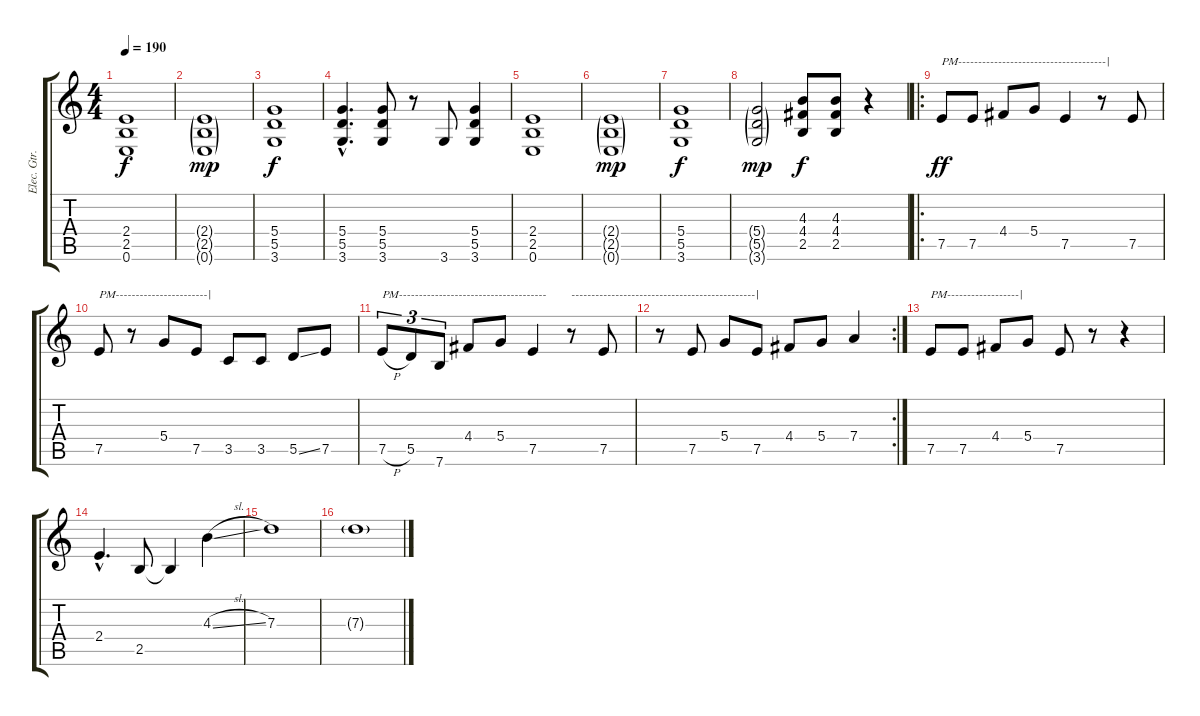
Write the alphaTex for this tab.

\track ("Elec. Gtr. II(w solos)" "Elec. Gtr.") {instrument distortionguitar}
\staff {score tabs}
\tuning (E4 B3 G3 D3 A2 E2) {hide}
\ts (4 4)
\tempo 190
\clef g2
\ks c
(2.4{t} 2.5{t} 0.6{t}).1{dy f} |
(2.4{g} 2.5{g} 0.6{g}).1{dy mp} |
(5.4 5.5 3.6).1{dy f} |
(5.4{hac} 5.5{hac} 3.6{hac}).4{d} (5.4 5.5 3.6).8 r.8 3.6.8 (5.4 5.5 3.6).4 |
(2.4 2.5 0.6).1 |
(2.4{g} 2.5{g} 0.6{g}).1{dy mp} |
(5.4 5.5 3.6).1{dy f} |
(5.4{g} 5.5{g} 3.6{g}).2{dy mp} (4.3 4.4 2.5).8{dy f} (4.3 4.4 2.5).8 r.4 |
\ro
7.5.8{txt "PM-------------------------------------|" dy ff} 7.5.8 4.4.8 5.4.8 7.5.4 r.8 7.5.8 |
7.5.8{txt "PM-----------------------|"} r.8 5.4.8 7.5.8 3.5.8 3.5.8 5.5{ss}.8 7.5.8 |
7.5{h}.8{tu (3 2) txt "PM-------------------------------------"} 5.5.8{tu (3 2)} 7.6.8{tu (3 2)} 4.4.8 5.4.8 7.5.4 r.8{txt "----------------------------------------------|"} 7.5.8 |
\rc 2
r.8 7.5.8 5.4.8 7.5.8 4.4.8 5.4.8 7.4.4 |
7.5.8{txt "PM------------------|"} 7.5.8 4.4.8 5.4.8 7.5.8 r.8 r.4 |
2.4{hac}.4{d} 2.5.8 2.5{t}.4 4.3{sl}.4 |
7.3.1 |
7.3{g}.1
